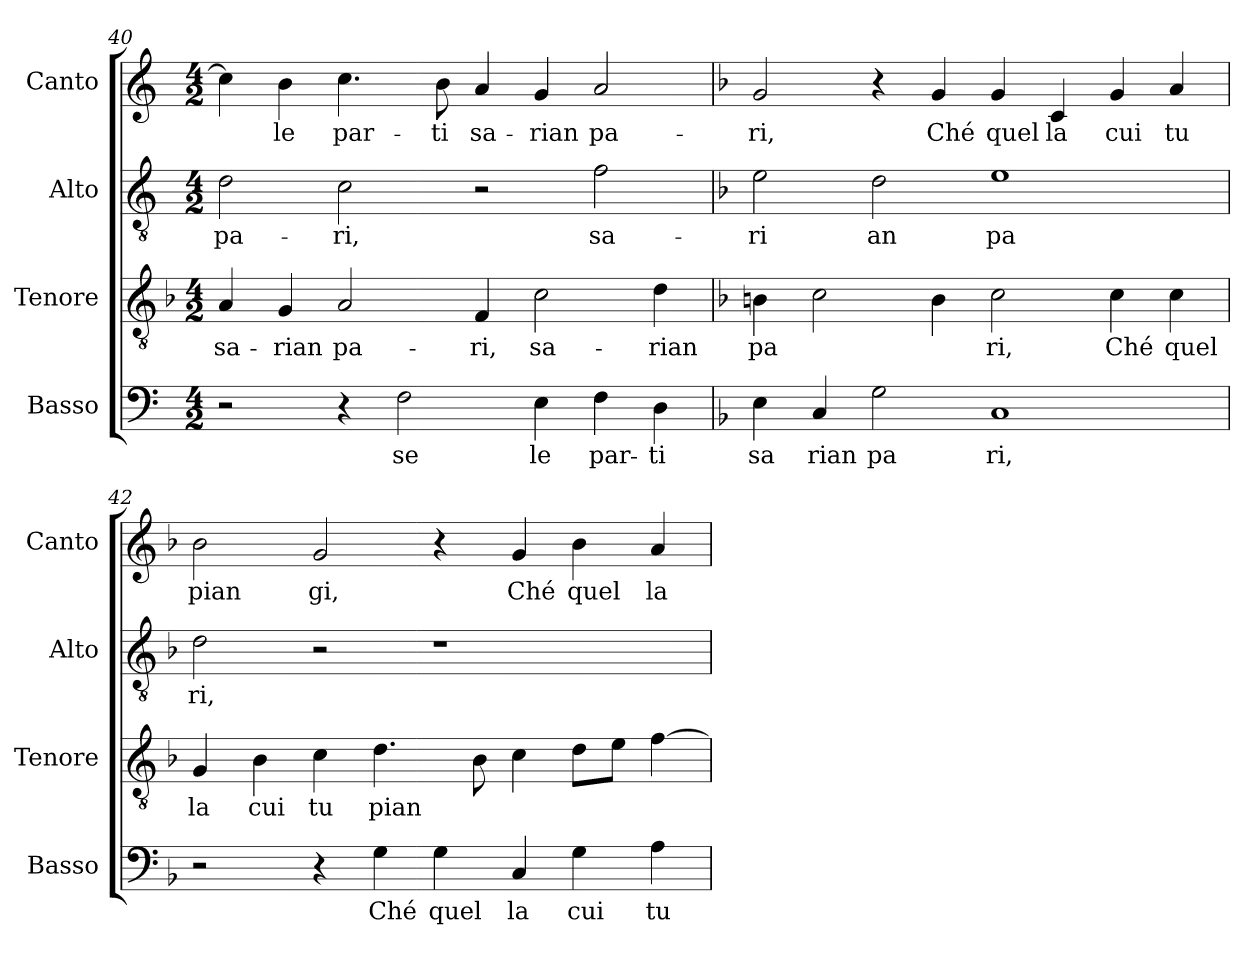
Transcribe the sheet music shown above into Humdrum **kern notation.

**kern	**text	**kern	**text	**kern	**text	**kern	**text
*part4	*part4	*part3	*part3	*part2	*part2	*part1	*part1
*staff4	*staff4	*staff3	*staff3	*staff2	*staff2	*staff1	*staff1
*I"Basso	*	*I"Tenore	*	*I"Alto	*	*I"Canto	*
*I'Basso	*	*I'Tenore	*	*I'Alto	*	*I'Canto	*
*clefF4	*	*clefGv2	*	*clefGv2	*	*clefG2	*
*ITrd-3c-5	*	*	*	*ITrd-3c-5	*	*ITrd-3c-5	*
*k[b-]	*	*k[b-]	*	*k[b-]	*	*k[b-]	*
*F:	*	*F:	*	*F:	*	*F:	*
*M4/2	*	*M4/2	*	*M4/2	*	*M4/2	*
=40	=40	=40	=40	=40	=40	=40	=40
!	!	!	!LO:LY:b:cj	!	!LO:LY:b:cj	!	!
2r	.	4A/	sa-	2g\	pa-	4ff\]	.
!	!	!	!LO:LY:b:cj	!	!	!	!LO:LY:b:cj
.	.	4G/	-rian	.	.	4ee\	le
!	!	!	!LO:LY:b:cj	!	!LO:LY:b:cj	!	!LO:LY:b:cj
4r	.	2A/	pa-	2f\	-ri,	4.ff\	par-
!	!LO:LY:b:cj	!	!	!	!	!	!
2B-\	se	.	.	.	.	.	.
!	!	!	!	!	!	!	!LO:LY:b:cj
.	.	.	.	.	.	8ee\	-ti
!	!	!	!LO:LY:b:cj	!	!	!	!LO:LY:b:cj
.	.	4F/	-ri,	2r	.	4dd/	sa-
!	!LO:LY:b:cj	!	!LO:LY:b:cj	!	!	!	!LO:LY:b:cj
4A\	le	2c\	sa-	.	.	4cc/	-rian
!	!LO:LY:b:cj	!	!	!	!LO:LY:b:cj	!	!LO:LY:b:cj
4B-\	par-	.	.	2b-\	sa-	2dd/	pa-
!	!LO:LY:b:cj	!	!LO:LY:b:cj	!	!	!	!
4G\	-ti	4d\	-rian	.	.	.	.
!!LO:PB:g=z
=41	=41	=41	=41	=41	=41	=41	=41
*k[b-e-]	*	*	*	*k[b-e-]	*	*k[b-e-]	*
*B-:	*	*	*	*B-:	*	*B-:	*
!	!LO:LY:b:cj	!	!LO:LY:b	!	!LO:LY:b:cj	!	!LO:LY:b:cj
4A\	sa	4Bn\	pa	2a\	-ri	2cc/	-ri,
!	!LO:LY:b:cj	!	!	!	!	!	!
4F/	rian	2c\	.	.	.	.	.
!	!LO:LY:b:cj	!	!	!	!LO:LY:b:cj	!	!
2c\	pa	.	.	2g\	an	4r	.
!	!	!	!	!	!	!	!LO:LY:b:cj
.	.	4B\	.	.	.	4cc/	Ché
!	!LO:LY:b:cj	!	!LO:LY:b:cj	!	!LO:LY:b:cj	!	!LO:LY:b:cj
1F	ri,	2c\	ri,	1a	pa	4cc/	quel
!	!	!	!	!	!	!	!LO:LY:b:cj
.	.	.	.	.	.	4f/	la
!	!	!	!LO:LY:b:cj	!	!	!	!LO:LY:b:cj
.	.	4c\	Ché	.	.	4cc/	cui
!	!	!	!LO:LY:b:cj	!	!	!	!LO:LY:b:cj
.	.	4c\	quel	.	.	4dd/	tu
=42	=42	=42	=42	=42	=42	=42	=42
!	!	!	!LO:LY:b:cj	!	!LO:LY:b:cj	!	!LO:LY:b:cj
2r	.	4G/	la	2g\	ri,	2ee-\	pian
!	!	!	!LO:LY:b:cj	!	!	!	!
.	.	4B-\	cui	.	.	.	.
!	!	!	!LO:LY:b:cj	!	!	!	!LO:LY:b:cj
4r	.	4c\	tu	2r	.	2cc/	gi,
!	!LO:LY:b:cj	!	!LO:LY:b	!	!	!	!
4c\	Ché	4.d\	pian	.	.	.	.
!	!LO:LY:b:cj	!	!	!	!	!	!
4c\	quel	.	.	1r	.	4r	.
.	.	8B-\	.	.	.	.	.
!	!LO:LY:b:cj	!	!	!	!	!	!LO:LY:b:cj
4F/	la	4c\	.	.	.	4cc/	Ché
!	!LO:LY:b:cj	!	!	!	!	!	!LO:LY:b:cj
4c\	cui	8d\L	.	.	.	4ee-\	quel
.	.	8e\J	.	.	.	.	.
!	!LO:LY:b:cj	!	!	!	!	!	!LO:LY:b:cj
4d\	tu	[>4f\	.	.	.	4dd/	la
=	=	=	=	=	=	=	=
*-	*-	*-	*-	*-	*-	*-	*-
